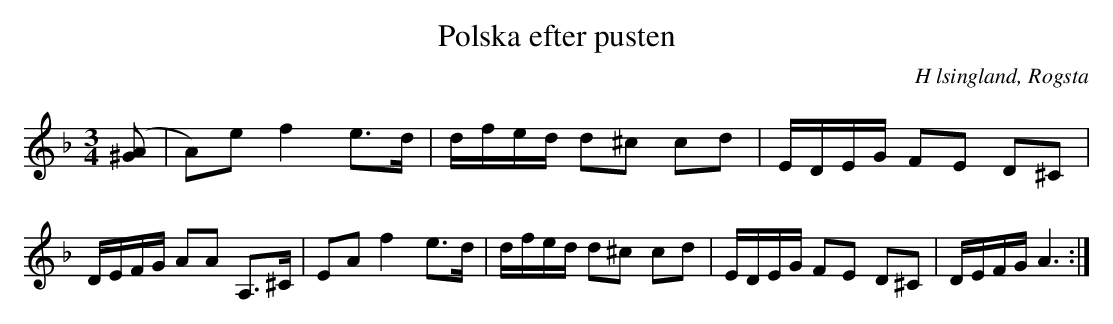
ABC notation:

X:1
T:Polska efter pusten
O:H lsingland, Rogsta
M:3/4
L:1/8
K:Dm
([^GA] | A)e f2 e>d | d/f/e/d/ d^c cd | E/D/E/G/ FE D^C | D/E/F/G/ AA A,>^C | EA f2 e>d | d/f/e/d/ d^c cd | E/D/E/G/ FE D^C | D/E/F/G/ A3 :|
